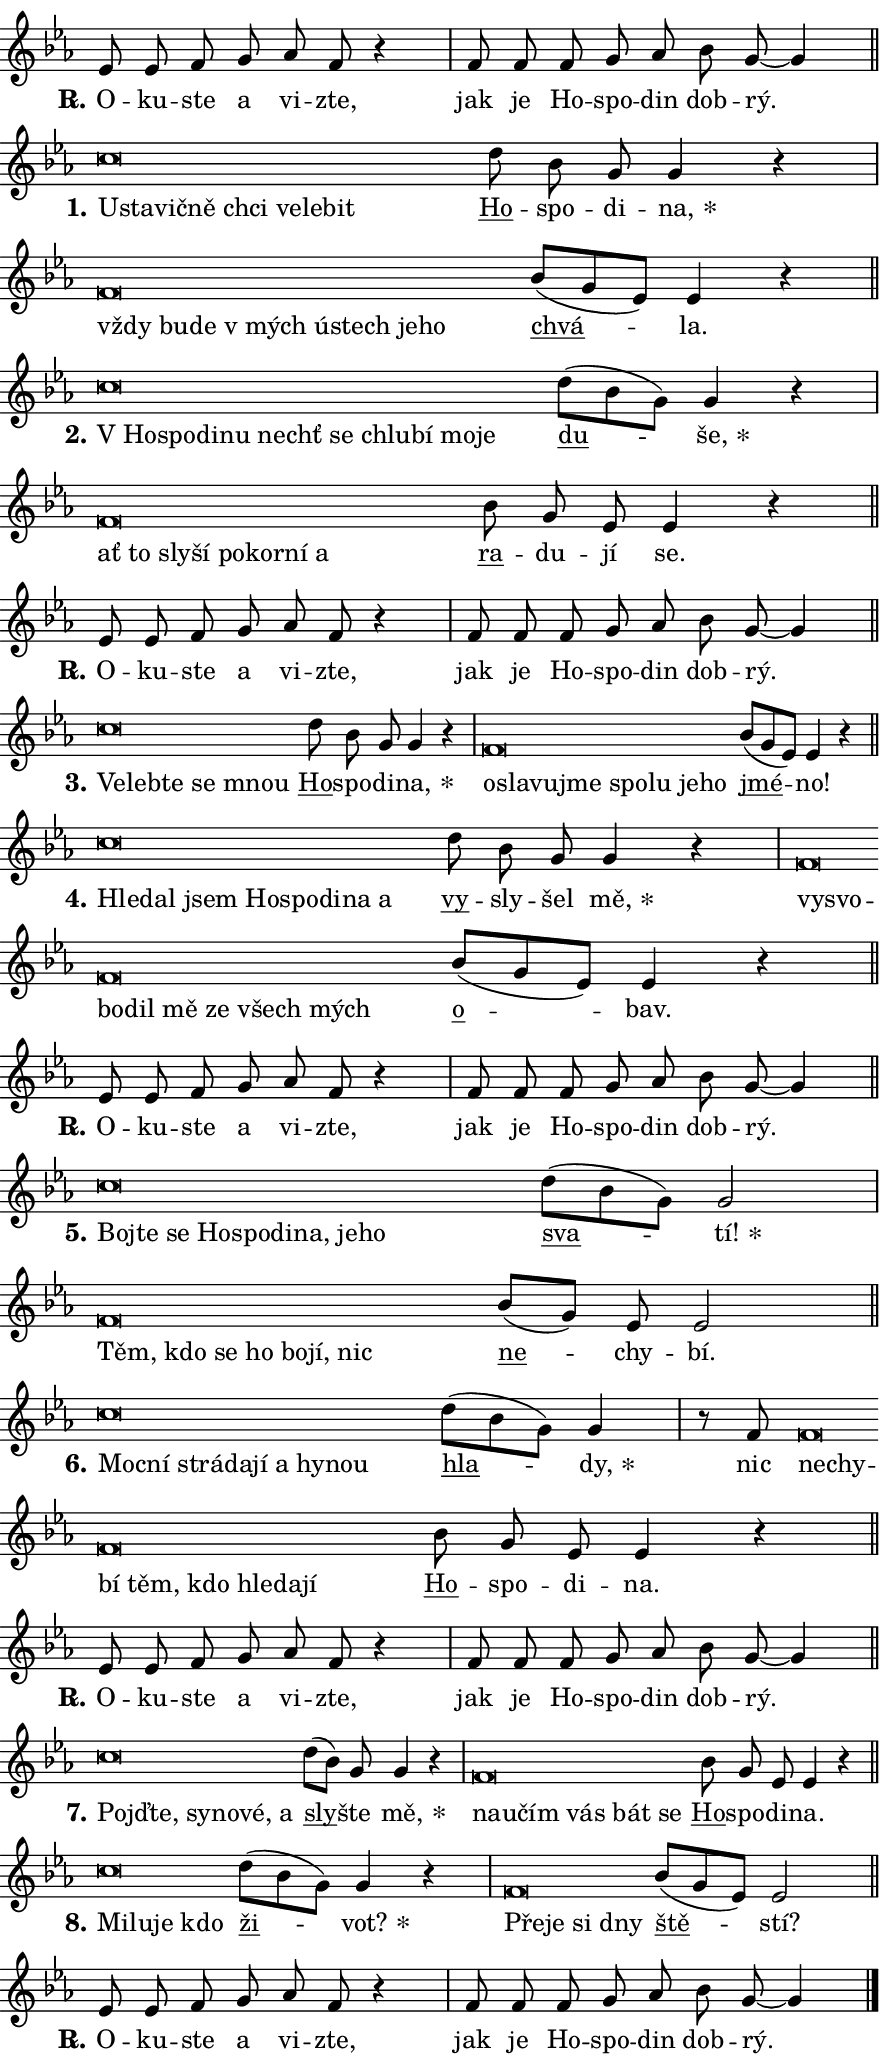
\version "2.24.0"
\header { tagline = "" }
\paper {
  indent = 0\cm
  top-margin = 0\cm
  right-margin = 0.13\cm % to fit lyric hyphens
  bottom-margin = 0\cm
  left-margin = 0\cm
  paper-width = 15\cm
  page-breaking = #ly:one-page-breaking
  system-system-spacing.basic-distance = #11
  score-system-spacing.basic-distance = #11
  ragged-last = ##f
}


%% Author: Thomas Morley
%% https://lists.gnu.org/archive/html/lilypond-user/2020-05/msg00002.html
#(define (line-position grob)
"Returns position of @var[grob} in current system:
   @code{'start}, if at first time-step
   @code{'end}, if at last time-step
   @code{'middle} otherwise
"
  (let* ((col (ly:item-get-column grob))
         (ln (ly:grob-object col 'left-neighbor))
         (rn (ly:grob-object col 'right-neighbor))
         (col-to-check-left (if (ly:grob? ln) ln col))
         (col-to-check-right (if (ly:grob? rn) rn col))
         (break-dir-left
           (and
             (ly:grob-property col-to-check-left 'non-musical #f)
             (ly:item-break-dir col-to-check-left)))
         (break-dir-right
           (and
             (ly:grob-property col-to-check-right 'non-musical #f)
             (ly:item-break-dir col-to-check-right))))
        (cond ((eqv? 1 break-dir-left) 'start)
              ((eqv? -1 break-dir-right) 'end)
              (else 'middle))))

#(define (tranparent-at-line-position vctor)
  (lambda (grob)
  "Relying on @code{line-position} select the relevant enry from @var{vctor}.
Used to determine transparency,"
    (case (line-position grob)
      ((end) (not (vector-ref vctor 0)))
      ((middle) (not (vector-ref vctor 1)))
      ((start) (not (vector-ref vctor 2))))))

noteHeadBreakVisibility =
#(define-music-function (break-visibility)(vector?)
"Makes @code{NoteHead}s transparent relying on @var{break-visibility}"
#{
  \override NoteHead.transparent =
    #(tranparent-at-line-position break-visibility)
#})

#(define delete-ledgers-for-transparent-note-heads
  (lambda (grob)
    "Reads whether a @code{NoteHead} is transparent.
If so this @code{NoteHead} is removed from @code{'note-heads} from
@var{grob}, which is supposed to be @code{LedgerLineSpanner}.
As a result ledgers are not printed for this @code{NoteHead}"
    (let* ((nhds-array (ly:grob-object grob 'note-heads))
           (nhds-list
             (if (ly:grob-array? nhds-array)
                 (ly:grob-array->list nhds-array)
                 '()))
           ;; Relies on the transparent-property being done before
           ;; Staff.LedgerLineSpanner.after-line-breaking is executed.
           ;; This is fragile ...
           (to-keep
             (remove
               (lambda (nhd)
                 (ly:grob-property nhd 'transparent #f))
               nhds-list)))
      ;; TODO find a better method to iterate over grob-arrays, similiar
      ;; to filter/remove etc for lists
      ;; For now rebuilt from scratch
      (set! (ly:grob-object grob 'note-heads)  '())
      (for-each
        (lambda (nhd)
          (ly:pointer-group-interface::add-grob grob 'note-heads nhd))
        to-keep))))

squashNotes = {
  \override NoteHead.X-extent = #'(-0.2 . 0.2)
  \override NoteHead.Y-extent = #'(-0.75 . 0)
  \override NoteHead.stencil =
    #(lambda (grob)
       (let ((pos (ly:grob-property grob 'staff-position)))
         (begin
           (if (< pos -7) (display "ERROR: Lower brevis then expected\n") (display ""))
           (if (<= pos -6) ly:text-interface::print ly:note-head::print))))
}
unSquashNotes = {
  \revert NoteHead.X-extent
  \revert NoteHead.Y-extent
  \revert NoteHead.stencil
}

hideNotes = \noteHeadBreakVisibility #begin-of-line-visible
unHideNotes = \noteHeadBreakVisibility #all-visible

% work-around for resetting accidentals
% https://lilypond.org/doc/v2.23/Documentation/notation/displaying-rhythms#unmetered-music
cadenzaMeasure = {
  \cadenzaOff
  \partial 1024 s1024
  \cadenzaOn
}

#(define-markup-command (accent layout props text) (markup?)
  "Underline accented syllable"
  (interpret-markup layout props
    #{\markup \override #'(offset . 4.3) \underline { #text }#}))

responsum = \markup \concat {
  "R" \hspace #-1.05 \path #0.1 #'((moveto 0 0.07) (lineto 0.9 0.8)) \hspace #0.05 "."
}

spaceSize = #0.6828661417322834 % exact space size for TeX Gyre Schola

\layout {
  \context {
    \Staff
    \remove "Time_signature_engraver"
    \override LedgerLineSpanner.after-line-breaking = #delete-ledgers-for-transparent-note-heads
  }
  \context {
    \Lyrics {
      \override LyricSpace.minimum-distance = \spaceSize
      \override LyricText.font-name = #"TeX Gyre Schola"
      \override LyricText.font-size = 1
      \override StanzaNumber.font-name = #"TeX Gyre Schola Bold"
      \override StanzaNumber.font-size = 1
    }
  }
  \context {
    \Score 
    \override NoteHead.text =
      #(lambda (grob) 
        (let ((pos (ly:grob-property grob 'staff-position)))
          #{\markup {
            \combine
              \halign #-0.55 \raise #(if (= pos -6) 0 0.5) \override #'(thickness . 2) \draw-line #'(3.2 . 0)
              \musicglyph "noteheads.sM1"
          }#}))
  }
}

% magnetic-lyrics.ily
%
%   written by
%     Jean Abou Samra <jean@abou-samra.fr>
%     Werner Lemberg <wl@gnu.org>
%
%   adapted by
%     Jiri Hon <jiri.hon@gmail.com>
%
% Version 2022-Apr-15

% https://www.mail-archive.com/lilypond-user@gnu.org/msg149350.html

#(define (Left_hyphen_pointer_engraver context)
   "Collect syllable-hyphen-syllable occurrences in lyrics and store
them in properties.  This engraver only looks to the left.  For
example, if the lyrics input is @code{foo -- bar}, it does the
following.

@itemize @bullet
@item
Set the @code{text} property of the @code{LyricHyphen} grob between
@q{foo} and @q{bar} to @code{foo}.

@item
Set the @code{left-hyphen} property of the @code{LyricText} grob with
text @q{foo} to the @code{LyricHyphen} grob between @q{foo} and
@q{bar}.
@end itemize

Use this auxiliary engraver in combination with the
@code{lyric-@/text::@/apply-@/magnetic-@/offset!} hook."
   (let ((hyphen #f)
         (text #f))
     (make-engraver
      (acknowledgers
       ((lyric-syllable-interface engraver grob source-engraver)
        (set! text grob)))
      (end-acknowledgers
       ((lyric-hyphen-interface engraver grob source-engraver)
        ;(when (not (grob::has-interface grob 'lyric-space-interface))
          (set! hyphen grob)));)
      ((stop-translation-timestep engraver)
       (when (and text hyphen)
         (ly:grob-set-object! text 'left-hyphen hyphen))
       (set! text #f)
       (set! hyphen #f)))))

#(define (lyric-text::apply-magnetic-offset! grob)
   "If the space between two syllables is less than the value in
property @code{LyricText@/.details@/.squash-threshold}, move the right
syllable to the left so that it gets concatenated with the left
syllable.

Use this function as a hook for
@code{LyricText@/.after-@/line-@/breaking} if the
@code{Left_@/hyphen_@/pointer_@/engraver} is active."
   (let ((hyphen (ly:grob-object grob 'left-hyphen #f)))
     (when hyphen
       (let ((left-text (ly:spanner-bound hyphen LEFT)))
         (when (grob::has-interface left-text 'lyric-syllable-interface)
           (let* ((common (ly:grob-common-refpoint grob left-text X))
                  (this-x-ext (ly:grob-extent grob common X))
                  (left-x-ext
                   (begin
                     ;; Trigger magnetism for left-text.
                     (ly:grob-property left-text 'after-line-breaking)
                     (ly:grob-extent left-text common X)))
                  ;; `delta` is the gap width between two syllables.
                  (delta (- (interval-start this-x-ext)
                            (interval-end left-x-ext)))
                  (details (ly:grob-property grob 'details))
                  (threshold (assoc-get 'squash-threshold details 0.2)))
             (when (< delta threshold)
               (let* (;; We have to manipulate the input text so that
                      ;; ligatures crossing syllable boundaries are not
                      ;; disabled.  For languages based on the Latin
                      ;; script this is essentially a beautification.
                      ;; However, for non-Western scripts it can be a
                      ;; necessity.
                      (lt (ly:grob-property left-text 'text))
                      (rt (ly:grob-property grob 'text))
                      (is-space (grob::has-interface hyphen 'lyric-space-interface))
                      (space (if is-space " " ""))
                      (extra-delta (if is-space spaceSize 0))
                      ;; Append new syllable.
                      (ltrt-space (if (and (string? lt) (string? rt))
                                (string-append lt space rt)
                                (make-concat-markup (list lt space rt))))
                      ;; Right-align `ltrt` to the right side.
                      (ltrt-space-markup (grob-interpret-markup
                               grob
                               (make-translate-markup
                                (cons (interval-length this-x-ext) 0)
                                (make-right-align-markup ltrt-space)))))
                 (begin
                   ;; Don't print `left-text`.
                   (ly:grob-set-property! left-text 'stencil #f)
                   ;; Set text and stencil (which holds all collected
                   ;; syllables so far) and shift it to the left.
                   (ly:grob-set-property! grob 'text ltrt-space)
                   (ly:grob-set-property! grob 'stencil ltrt-space-markup)
                   (ly:grob-translate-axis! grob (- (- delta extra-delta)) X))))))))))


#(define (lyric-hyphen::displace-bounds-first grob)
   ;; Make very sure this callback isn't triggered too early.
   (let ((left (ly:spanner-bound grob LEFT))
         (right (ly:spanner-bound grob RIGHT)))
     (ly:grob-property left 'after-line-breaking)
     (ly:grob-property right 'after-line-breaking)
     (ly:lyric-hyphen::print grob)))

squashThreshold = #0.4

\layout {
  \context {
    \Lyrics
    \consists #Left_hyphen_pointer_engraver
    \override LyricText.after-line-breaking =
      #lyric-text::apply-magnetic-offset!
    \override LyricHyphen.stencil = #lyric-hyphen::displace-bounds-first
    \override LyricText.details.squash-threshold = \squashThreshold
    \override LyricHyphen.minimum-distance = 0
    \override LyricHyphen.minimum-length = \squashThreshold
  }
}

squashText = \override LyricText.details.squash-threshold = 9999
unSquashText = \override LyricText.details.squash-threshold = \squashThreshold

leftText = \override LyricText.self-alignment-X = #LEFT
unLeftText = \revert LyricText.self-alignment-X

starOffset = #(lambda (grob) 
                (let ((x_offset (ly:self-alignment-interface::aligned-on-x-parent grob)))
                  (if (= x_offset 0) 0 (+ x_offset 1.2))))

star = #(define-music-function (syllable)(string?)
"Append star separator at the end of a syllable"
#{
  \once \override LyricText.X-offset = #starOffset
  \lyricmode { \markup {
    #syllable
    \override #'((font-name . "TeX Gyre Schola Bold")) \hspace #0.2 \lower #0.65 \larger "*"
  } }
#})

starAccent = #(define-music-function (syllable)(string?)
"Append star separator at the end of a syllable and make accent"
#{
  \once \override LyricText.X-offset = #starOffset
  \lyricmode { \markup {
    \accent #syllable
    \override #'((font-name . "TeX Gyre Schola Bold")) \hspace #0.2 \lower #0.65 \larger "*"
  } }
#})

breath = #(define-music-function (syllable)(string?)
"Append breathing indicator at the end of a syllable"
#{
  \lyricmode { \markup { #syllable "+" } }
#})

optionalBreath = #(define-music-function (syllable)(string?)
"Append optional breathing indicator at the end of a syllable"
#{
  \lyricmode { \markup { #syllable "(+)" } }
#})


\score {
    <<
        \new Voice = "melody" { \cadenzaOn \key es \major \relative { es'8 es f g as f r4 \cadenzaMeasure \bar "|" f8 f \bar "" f g as \bar "" bes g~ g4 \cadenzaMeasure \bar "||" \break } }
        \new Lyrics \lyricsto "melody" { \lyricmode { \set stanza = \responsum
O -- ku -- ste a vi -- zte, jak je Ho -- spo -- din dob -- rý. } }
    >>
    \layout {}
}

\score {
    <<
        \new Voice = "melody" { \cadenzaOn \key es \major \relative { \squashNotes c''\breve*1/16 \hideNotes \breve*1/16 \bar "" \breve*1/16 \bar "" \breve*1/16 \bar "" \breve*1/16 \bar "" \breve*1/16 \bar "" \breve*1/16 \breve*1/16 \bar "" \unHideNotes \unSquashNotes \bar "" d8 bes g g4 r \cadenzaMeasure \bar "|" \squashNotes f\breve*1/16 \hideNotes \breve*1/16 \bar "" \breve*1/16 \bar "" \breve*1/16 \bar "" \breve*1/16 \bar "" \breve*1/16 \bar "" \breve*1/16 \breve*1/16 \bar "" \unHideNotes \unSquashNotes \bar "" bes8[( g es)] es4 r \cadenzaMeasure \bar "||" \break } }
        \new Lyrics \lyricsto "melody" { \lyricmode { \set stanza = "1."
\leftText U -- \squashText sta -- vič -- ně chci ve -- le -- bit \unLeftText \unSquashText \markup \accent Ho -- spo -- di -- \star na, \leftText vždy \squashText bu -- de "v mých" ú -- stech je -- ho \unLeftText \unSquashText \markup \accent chvá -- la. } }
    >>
    \layout {}
}

\score {
    <<
        \new Voice = "melody" { \cadenzaOn \key es \major \relative { \squashNotes c''\breve*1/16 \hideNotes \breve*1/16 \bar "" \breve*1/16 \bar "" \breve*1/16 \bar "" \breve*1/16 \bar "" \breve*1/16 \bar "" \breve*1/16 \bar "" \breve*1/16 \bar "" \breve*1/16 \breve*1/16 \bar "" \unHideNotes \unSquashNotes \bar "" d8[( bes g)] g4 r \cadenzaMeasure \bar "|" \squashNotes f\breve*1/16 \hideNotes \breve*1/16 \bar "" \breve*1/16 \bar "" \breve*1/16 \bar "" \breve*1/16 \bar "" \breve*1/16 \bar "" \breve*1/16 \breve*1/16 \bar "" \unHideNotes \unSquashNotes \bar "" bes8 g es es4 r \cadenzaMeasure \bar "||" \break } }
        \new Lyrics \lyricsto "melody" { \lyricmode { \set stanza = "2."
\leftText "V Ho" -- \squashText spo -- di -- nu nechť se chlu -- bí mo -- je \unLeftText \unSquashText \markup \accent du -- \star še, \leftText ať \squashText to sly -- ší po -- kor -- ní a \unLeftText \unSquashText \markup \accent ra -- du -- jí se. } }
    >>
    \layout {}
}

\score {
    <<
        \new Voice = "melody" { \cadenzaOn \key es \major \relative { es'8 es f g as f r4 \cadenzaMeasure \bar "|" f8 f \bar "" f g as \bar "" bes g~ g4 \cadenzaMeasure \bar "||" \break } }
        \new Lyrics \lyricsto "melody" { \lyricmode { \set stanza = \responsum
O -- ku -- ste a vi -- zte, jak je Ho -- spo -- din dob -- rý. } }
    >>
    \layout {}
}

\score {
    <<
        \new Voice = "melody" { \cadenzaOn \key es \major \relative { \squashNotes c''\breve*1/16 \hideNotes \breve*1/16 \bar "" \breve*1/16 \bar "" \breve*1/16 \breve*1/16 \bar "" \unHideNotes \unSquashNotes \bar "" d8 bes g g4 r \cadenzaMeasure \bar "|" \squashNotes f\breve*1/16 \hideNotes \breve*1/16 \bar "" \breve*1/16 \bar "" \breve*1/16 \bar "" \breve*1/16 \bar "" \breve*1/16 \bar "" \breve*1/16 \breve*1/16 \bar "" \unHideNotes \unSquashNotes \bar "" bes8[( g es)] es4 r \cadenzaMeasure \bar "||" \break } }
        \new Lyrics \lyricsto "melody" { \lyricmode { \set stanza = "3."
\leftText Ve -- \squashText leb -- te se mnou \unLeftText \unSquashText \markup \accent Ho -- spo -- di -- \star na, \leftText o -- \squashText sla -- vu -- jme spo -- lu je -- ho \unLeftText \unSquashText \markup \accent jmé -- no! } }
    >>
    \layout {}
}

\score {
    <<
        \new Voice = "melody" { \cadenzaOn \key es \major \relative { \squashNotes c''\breve*1/16 \hideNotes \breve*1/16 \bar "" \breve*1/16 \bar "" \breve*1/16 \bar "" \breve*1/16 \bar "" \breve*1/16 \bar "" \breve*1/16 \breve*1/16 \bar "" \unHideNotes \unSquashNotes \bar "" d8 bes g g4 r \cadenzaMeasure \bar "|" \squashNotes f\breve*1/16 \hideNotes \breve*1/16 \bar "" \breve*1/16 \bar "" \breve*1/16 \bar "" \breve*1/16 \bar "" \breve*1/16 \bar "" \breve*1/16 \breve*1/16 \bar "" \unHideNotes \unSquashNotes \bar "" bes8[( g es)] es4 r \cadenzaMeasure \bar "||" \break } }
        \new Lyrics \lyricsto "melody" { \lyricmode { \set stanza = "4."
\leftText Hle -- \squashText dal jsem Ho -- spo -- di -- na a \unLeftText \unSquashText \markup \accent vy -- sly -- šel \star mě, \leftText vy -- \squashText svo -- bo -- dil mě ze všech mých \unLeftText \unSquashText \markup \accent o -- bav. } }
    >>
    \layout {}
}

\score {
    <<
        \new Voice = "melody" { \cadenzaOn \key es \major \relative { es'8 es f g as f r4 \cadenzaMeasure \bar "|" f8 f \bar "" f g as \bar "" bes g~ g4 \cadenzaMeasure \bar "||" \break } }
        \new Lyrics \lyricsto "melody" { \lyricmode { \set stanza = \responsum
O -- ku -- ste a vi -- zte, jak je Ho -- spo -- din dob -- rý. } }
    >>
    \layout {}
}

\score {
    <<
        \new Voice = "melody" { \cadenzaOn \key es \major \relative { \squashNotes c''\breve*1/16 \hideNotes \breve*1/16 \bar "" \breve*1/16 \bar "" \breve*1/16 \bar "" \breve*1/16 \bar "" \breve*1/16 \bar "" \breve*1/16 \bar "" \breve*1/16 \breve*1/16 \bar "" \unHideNotes \unSquashNotes \bar "" d8[( bes g)] g2 \cadenzaMeasure \bar "|" \squashNotes f\breve*1/16 \hideNotes \breve*1/16 \bar "" \breve*1/16 \bar "" \breve*1/16 \bar "" \breve*1/16 \bar "" \breve*1/16 \breve*1/16 \bar "" \unHideNotes \unSquashNotes \bar "" bes8[( g)] es es2 \cadenzaMeasure \bar "||" \break } }
        \new Lyrics \lyricsto "melody" { \lyricmode { \set stanza = "5."
\leftText Boj -- \squashText te se Ho -- spo -- di -- na, je -- ho \unLeftText \unSquashText \markup \accent sva -- \star tí! \leftText Těm, \squashText kdo se ho bo -- jí, nic \unLeftText \unSquashText \markup \accent ne -- chy -- bí. } }
    >>
    \layout {}
}

\score {
    <<
        \new Voice = "melody" { \cadenzaOn \key es \major \relative { \squashNotes c''\breve*1/16 \hideNotes \breve*1/16 \bar "" \breve*1/16 \bar "" \breve*1/16 \bar "" \breve*1/16 \bar "" \breve*1/16 \bar "" \breve*1/16 \breve*1/16 \bar "" \unHideNotes \unSquashNotes \bar "" d8[( bes g)] g4 \cadenzaMeasure \bar "|" r8 f8 \squashNotes f\breve*1/16 \hideNotes \breve*1/16 \bar "" \breve*1/16 \bar "" \breve*1/16 \bar "" \breve*1/16 \bar "" \breve*1/16 \bar "" \breve*1/16 \breve*1/16 \bar "" \unHideNotes \unSquashNotes \bar "" bes8 g es es4 r \cadenzaMeasure \bar "||" \break } }
        \new Lyrics \lyricsto "melody" { \lyricmode { \set stanza = "6."
\leftText Moc -- \squashText ní strá -- da -- jí a hy -- nou \unLeftText \unSquashText \markup \accent hla -- \star dy, nic \leftText ne -- \squashText chy -- bí těm, kdo hle -- da -- jí \unLeftText \unSquashText \markup \accent Ho -- spo -- di -- na. } }
    >>
    \layout {}
}

\score {
    <<
        \new Voice = "melody" { \cadenzaOn \key es \major \relative { es'8 es f g as f r4 \cadenzaMeasure \bar "|" f8 f \bar "" f g as \bar "" bes g~ g4 \cadenzaMeasure \bar "||" \break } }
        \new Lyrics \lyricsto "melody" { \lyricmode { \set stanza = \responsum
O -- ku -- ste a vi -- zte, jak je Ho -- spo -- din dob -- rý. } }
    >>
    \layout {}
}

\score {
    <<
        \new Voice = "melody" { \cadenzaOn \key es \major \relative { \squashNotes c''\breve*1/16 \hideNotes \breve*1/16 \bar "" \breve*1/16 \bar "" \breve*1/16 \bar "" \breve*1/16 \breve*1/16 \bar "" \unHideNotes \unSquashNotes \bar "" d8[( bes)] g g4 r \cadenzaMeasure \bar "|" \squashNotes f\breve*1/16 \hideNotes \breve*1/16 \bar "" \breve*1/16 \bar "" \breve*1/16 \bar "" \breve*1/16 \breve*1/16 \bar "" \unHideNotes \unSquashNotes \bar "" bes8 g es es4 r \cadenzaMeasure \bar "||" \break } }
        \new Lyrics \lyricsto "melody" { \lyricmode { \set stanza = "7."
\leftText Pojď -- \squashText te, sy -- no -- vé, a \unLeftText \unSquashText \markup \accent sly -- šte \star mě, \leftText na -- \squashText u -- čím vás bát se \unLeftText \unSquashText \markup \accent Ho -- spo -- di -- na. } }
    >>
    \layout {}
}

\score {
    <<
        \new Voice = "melody" { \cadenzaOn \key es \major \relative { \squashNotes c''\breve*1/16 \hideNotes \breve*1/16 \bar "" \breve*1/16 \breve*1/16 \bar "" \unHideNotes \unSquashNotes \bar "" d8[( bes g)] g4 r \cadenzaMeasure \bar "|" \squashNotes f\breve*1/16 \hideNotes \breve*1/16 \bar "" \breve*1/16 \breve*1/16 \bar "" \unHideNotes \unSquashNotes \bar "" bes8[( g es)] es2 \cadenzaMeasure \bar "||" \break } }
        \new Lyrics \lyricsto "melody" { \lyricmode { \set stanza = "8."
\leftText Mi -- \squashText lu -- je kdo \unLeftText \unSquashText \markup \accent ži -- \star vot? \leftText Pře -- \squashText je si dny \unLeftText \unSquashText \markup \accent ště -- stí? } }
    >>
    \layout {}
}

\score {
    <<
        \new Voice = "melody" { \cadenzaOn \key es \major \relative { es'8 es f g as f r4 \cadenzaMeasure \bar "|" f8 f \bar "" f g as \bar "" bes g~ g4 \cadenzaMeasure \bar "||" \break } \bar "|." }
        \new Lyrics \lyricsto "melody" { \lyricmode { \set stanza = \responsum
O -- ku -- ste a vi -- zte, jak je Ho -- spo -- din dob -- rý. } }
    >>
    \layout {}
}
